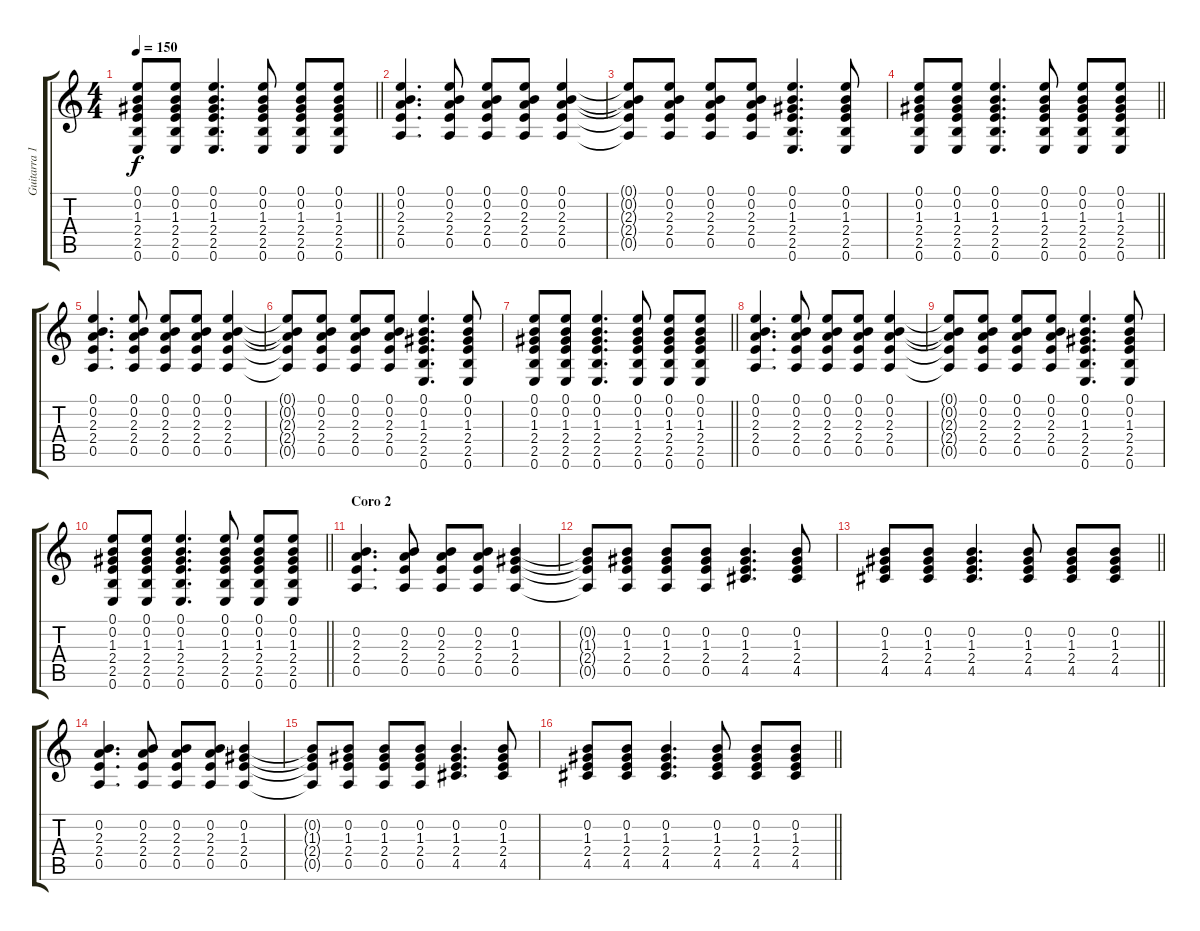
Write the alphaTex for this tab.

\track ("Guitarra 1" "Guitarra 1") {instrument acousticguitarsteel}
\staff {score tabs}
\tuning (E4 B3 G3 D3 A2 E2) {hide}
\ts (4 4)
\tempo 150
\clef g2
\barLineRight lightlight
\ks c
(0.1 0.2 1.3 2.4 2.5 0.6).8{dy f} (0.1 0.2 1.3 2.4 2.5 0.6).8 (0.1 0.2 1.3 2.4 2.5 0.6).4{d} (0.1 0.2 1.3 2.4 2.5 0.6).8 (0.1 0.2 1.3 2.4 2.5 0.6).8 (0.1 0.2 1.3 2.4 2.5 0.6).8 |
(0.1 0.2 2.3 2.4 0.5).4{d} (0.1 0.2 2.3 2.4 0.5).8 (0.1 0.2 2.3 2.4 0.5).8 (0.1 0.2 2.3 2.4 0.5).8 (0.1 0.2 2.3 2.4 0.5).4 |
(0.1{t} 0.2{t} 2.3{t} 2.4{t} 0.5{t}).8 (0.1 0.2 2.3 2.4 0.5).8 (0.1 0.2 2.3 2.4 0.5).8 (0.1 0.2 2.3 2.4 0.5).8 (0.1 0.2 1.3 2.4 2.5 0.6).4{d} (0.1 0.2 1.3 2.4 2.5 0.6).8 |
\barLineRight lightlight
(0.1 0.2 1.3 2.4 2.5 0.6).8 (0.1 0.2 1.3 2.4 2.5 0.6).8 (0.1 0.2 1.3 2.4 2.5 0.6).4{d} (0.1 0.2 1.3 2.4 2.5 0.6).8 (0.1 0.2 1.3 2.4 2.5 0.6).8 (0.1 0.2 1.3 2.4 2.5 0.6).8 |
(0.1 0.2 2.3 2.4 0.5).4{d} (0.1 0.2 2.3 2.4 0.5).8 (0.1 0.2 2.3 2.4 0.5).8 (0.1 0.2 2.3 2.4 0.5).8 (0.1 0.2 2.3 2.4 0.5).4 |
(0.1{t} 0.2{t} 2.3{t} 2.4{t} 0.5{t}).8 (0.1 0.2 2.3 2.4 0.5).8 (0.1 0.2 2.3 2.4 0.5).8 (0.1 0.2 2.3 2.4 0.5).8 (0.1 0.2 1.3 2.4 2.5 0.6).4{d} (0.1 0.2 1.3 2.4 2.5 0.6).8 |
\barLineRight lightlight
(0.1 0.2 1.3 2.4 2.5 0.6).8 (0.1 0.2 1.3 2.4 2.5 0.6).8 (0.1 0.2 1.3 2.4 2.5 0.6).4{d} (0.1 0.2 1.3 2.4 2.5 0.6).8 (0.1 0.2 1.3 2.4 2.5 0.6).8 (0.1 0.2 1.3 2.4 2.5 0.6).8 |
(0.1 0.2 2.3 2.4 0.5).4{d} (0.1 0.2 2.3 2.4 0.5).8 (0.1 0.2 2.3 2.4 0.5).8 (0.1 0.2 2.3 2.4 0.5).8 (0.1 0.2 2.3 2.4 0.5).4 |
(0.1{t} 0.2{t} 2.3{t} 2.4{t} 0.5{t}).8 (0.1 0.2 2.3 2.4 0.5).8 (0.1 0.2 2.3 2.4 0.5).8 (0.1 0.2 2.3 2.4 0.5).8 (0.1 0.2 1.3 2.4 2.5 0.6).4{d} (0.1 0.2 1.3 2.4 2.5 0.6).8 |
\barLineRight lightlight
(0.1 0.2 1.3 2.4 2.5 0.6).8 (0.1 0.2 1.3 2.4 2.5 0.6).8 (0.1 0.2 1.3 2.4 2.5 0.6).4{d} (0.1 0.2 1.3 2.4 2.5 0.6).8 (0.1 0.2 1.3 2.4 2.5 0.6).8 (0.1 0.2 1.3 2.4 2.5 0.6).8 |
\section ("" "Coro 2")
(0.2 2.3 2.4 0.5).4{d} (0.2 2.3 2.4 0.5).8 (0.2 2.3 2.4 0.5).8 (0.2 2.3 2.4 0.5).8 (0.2 1.3 2.4 0.5).4 |
(0.2{t} 1.3{t} 2.4{t} 0.5{t}).8 (0.2 1.3 2.4 0.5).8 (0.2 1.3 2.4 0.5).8 (0.2 1.3 2.4 0.5).8 (0.2 1.3 2.4 4.5).4{d} (0.2 1.3 2.4 4.5).8 |
\barLineRight lightlight
(0.2 1.3 2.4 4.5).8 (0.2 1.3 2.4 4.5).8 (0.2 1.3 2.4 4.5).4{d} (0.2 1.3 2.4 4.5).8 (0.2 1.3 2.4 4.5).8 (0.2 1.3 2.4 4.5).8 |
(0.2 2.3 2.4 0.5).4{d} (0.2 2.3 2.4 0.5).8 (0.2 2.3 2.4 0.5).8 (0.2 2.3 2.4 0.5).8 (0.2 1.3 2.4 0.5).4 |
(0.2{t} 1.3{t} 2.4{t} 0.5{t}).8 (0.2 1.3 2.4 0.5).8 (0.2 1.3 2.4 0.5).8 (0.2 1.3 2.4 0.5).8 (0.2 1.3 2.4 4.5).4{d} (0.2 1.3 2.4 4.5).8 |
\barLineRight lightlight
(0.2 1.3 2.4 4.5).8 (0.2 1.3 2.4 4.5).8 (0.2 1.3 2.4 4.5).4{d} (0.2 1.3 2.4 4.5).8 (0.2 1.3 2.4 4.5).8 (0.2 1.3 2.4 4.5).8
